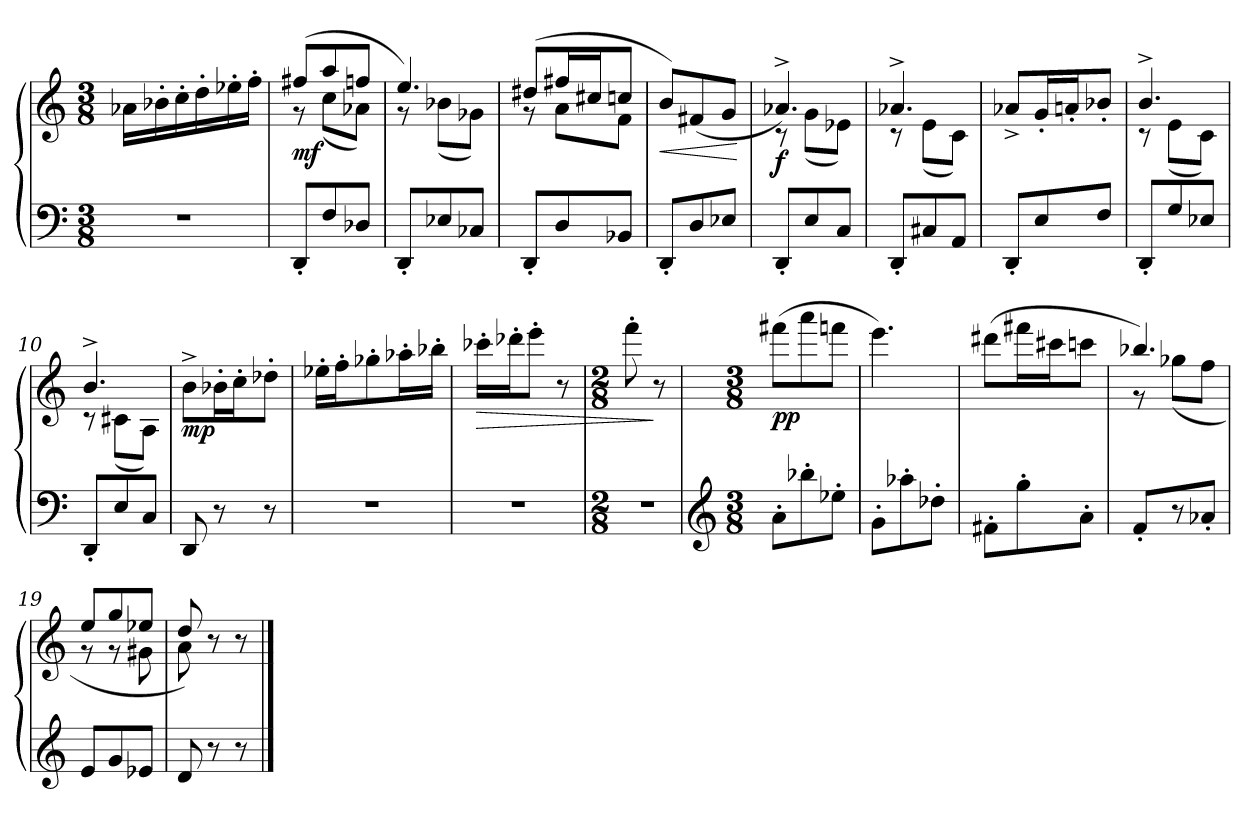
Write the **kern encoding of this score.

**kern	**kern	**dynam
*part1	*part1	*part1
*staff2	*staff1	*staff1/2
*clefF4	*clefG2	*
*k[]	*k[]	*
*C:	*C:	*
*M3/8	*M3/8	*
=1	=1	=1
4.r	16a-X\LL	.
.	16b-X'>\	.
.	16cc'>\	.
.	16dd'>\	.
.	16ee-X'>\	.
.	16ff'>\JJ	.
=2	=2	=2
*	*^	*
!	!	!	!LO:DY:b
8DD'</L	(>8ff#X/L	8rf	mf
8F/	8aa/	(<8cc\L	.
8D-X/J	8ffn/J	8a-X\J)	.
=3	=3	=3	=3
8DD'</L	4.ee/)	8rg	.
8E-X/	.	(<8b-X\L	.
8C-X/J	.	8g-X\J)	.
=4	=4	=4	=4
8DD'</L	(>8dd#X/L	8rg	.
8D/	16ff#X/L	8a\L	.
.	16cc#X/J	.	.
8BB-X/J	8ccn/J	8f\J	.
!!LO:LB:g=z
=5	=5	=5	=5
!	!	!	!LO:HP:b
*	*v	*v	*
8DD'</L	8b/L)	<
8D/	(>8f#X/	.
8E-X/J	8g/J	.
.	.	[
=6	=6	=6
*	*^	*
!	!	!	!LO:DY:b
8DD'</L	4.a-X^>/)	8rc	f
8E/	.	(<8g\L	.
8C/J	.	8e-X\J)	.
=7	=7	=7	=7
8DD'</L	4.a-X^>/	8rc	.
8C#X/	.	(<8e\L	.
8AA/J	.	8c\J)	.
*	*v	*v	*
=8	=8	=8
8DD'</L	8a-X^</L	.
8E/	16g'</L	.
.	16an'</J	.
8F/J	8b-X'</J	.
!!LO:LB:g=z
=9	=9	=9
*	*^	*
8DD'</L	4.b^>/	8rc	.
8G/	.	(<8e\L	.
8E-X/J	.	8c\J)	.
=10	=10	=10	=10
8DD'</L	4.b^>/	8rc	.
8E/	.	(<8c#X\L	.
8C/J	.	8A\J)	.
=11	=11	=11	=11
!	!	!	!LO:DY:b
*	*v	*v	*
8DD/	8b^>\L	mp
8r	16b-X'>\L	.
.	16cc'>\J	.
8r	8dd-X'>\J	.
=12	=12	=12
4.r	16ee-X'>\LL	.
.	16ff'>\J	.
.	8gg-X'>\	.
.	16aa-X'>\L	.
.	16bb-X'>\JJ	.
!!LO:LB:g=z
=13	=13	=13
!	!	!LO:HP:b
4.r	16ccc-X'>\LL	>
.	16ddd-X'>\J	.
.	8eee'>\J	.
.	8r	.
=14	=14	=14
*M2/8	*M2/8	*
4r	8fff'>\	.
.	8r	]
=15	=15	=15
*clefG2	*	*
*M3/8	*M3/8	*
!	!	!LO:DY:b
8a'>\L	(>8fff#X\L	pp
8bb-X'>\	8aaa\	.
8ee-X'>\J	8fffn\J	.
=16	=16	=16
8g'>\L	4.eee\)	.
8aa-X'>\	.	.
8dd-X'>\J	.	.
!!LO:PB:g=z
=17	=17	=17
8f#X'>\L	(>8ddd#X\L	.
8gg'>\	16fff#X\L	.
.	16ccc#X\J	.
8a'>\J	8cccn\J	.
=18	=18	=18
*	*^	*
8f'</L	4.bb-X/)	8rg	.
8r	.	(>8gg-X\L	.
8a-X'</J	.	8ff\J	.
=19	=19	=19	=19
8e/L	8ee/L	8rg	.
8g/	8gg/	8rg	.
8e-X/J	8ee-X/J	8g#X\	.
=20	=20	=20	=20
8d/	8dd/)	8a\	.
8r	8r	8ryy	.
8r	8r	8ryy	.
*	*v	*v	*
==	==	==
*-	*-	*-
